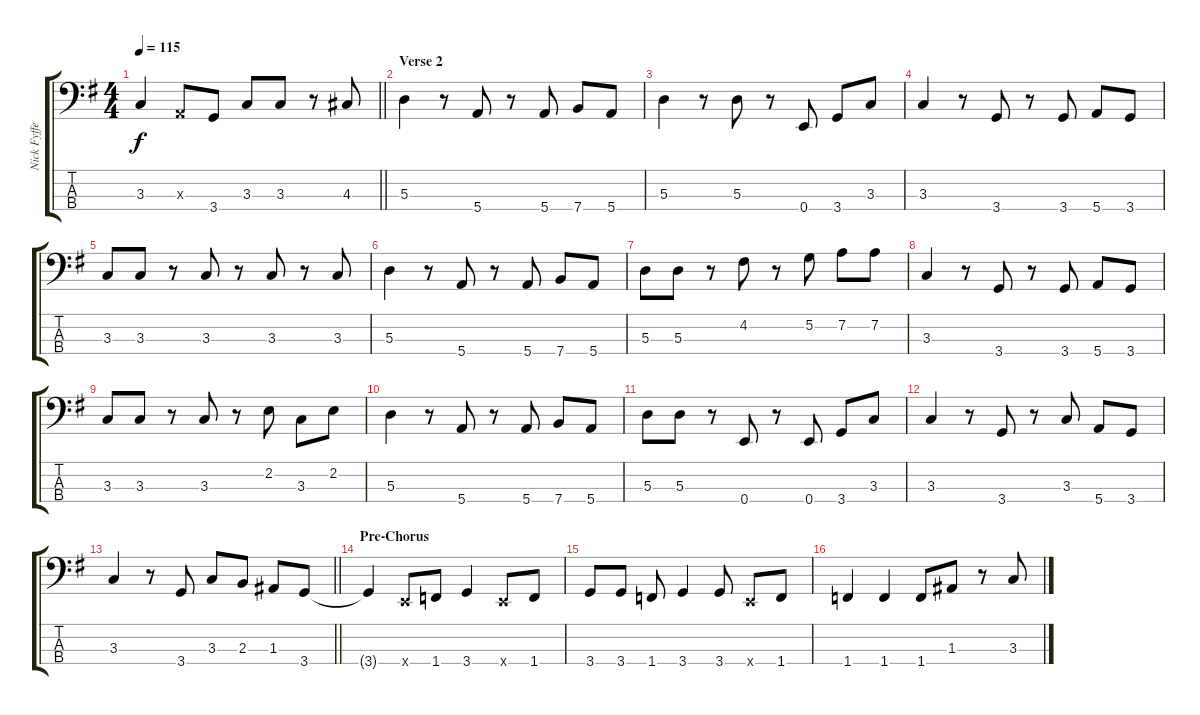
\track ("Nick Fyffe" "Nick Fyffe") {instrument electricbassfinger}
\staff {score tabs}
\tuning (G2 D2 A1 E1) {hide}
\ts (4 4)
\tempo 115
\clef f4
\barLineRight lightlight
\ks g
3.3.4{dy f} 0.3{x}.8 3.4.8 3.3.8 3.3.8 r.8 4.3.8 |
\section ("" "Verse 2")
5.3.4 r.8 5.4.8 r.8 5.4.8 7.4.8 5.4.8 |
5.3.4 r.8 5.3.8 r.8 0.4.8 3.4.8 3.3.8 |
3.3.4 r.8 3.4.8 r.8 3.4.8 5.4.8 3.4.8 |
3.3.8 3.3.8 r.8 3.3.8 r.8 3.3.8 r.8 3.3.8 |
5.3.4 r.8 5.4.8 r.8 5.4.8 7.4.8 5.4.8 |
5.3.8 5.3.8 r.8 4.2.8 r.8 5.2.8 7.2.8 7.2.8 |
3.3.4 r.8 3.4.8 r.8 3.4.8 5.4.8 3.4.8 |
3.3.8 3.3.8 r.8 3.3.8 r.8 2.2.8 3.3.8 2.2.8 |
5.3.4 r.8 5.4.8 r.8 5.4.8 7.4.8 5.4.8 |
5.3.8 5.3.8 r.8 0.4.8 r.8 0.4.8 3.4.8 3.3.8 |
3.3.4 r.8 3.4.8 r.8 3.3.8 5.4.8 3.4.8 |
\barLineRight lightlight
3.3.4 r.8 3.4.8 3.3.8 2.3.8 1.3.8 3.4.8 |
\section ("" "Pre-Chorus")
3.4{t}.4 0.4{x}.8 1.4.8 3.4.4 0.4{x}.8 1.4.8 |
3.4.8 3.4.8 1.4.8 3.4.4 3.4.8 0.4{x}.8 1.4.8 |
1.4.4 1.4.4 1.4.8 1.3.8 r.8 3.3.8
